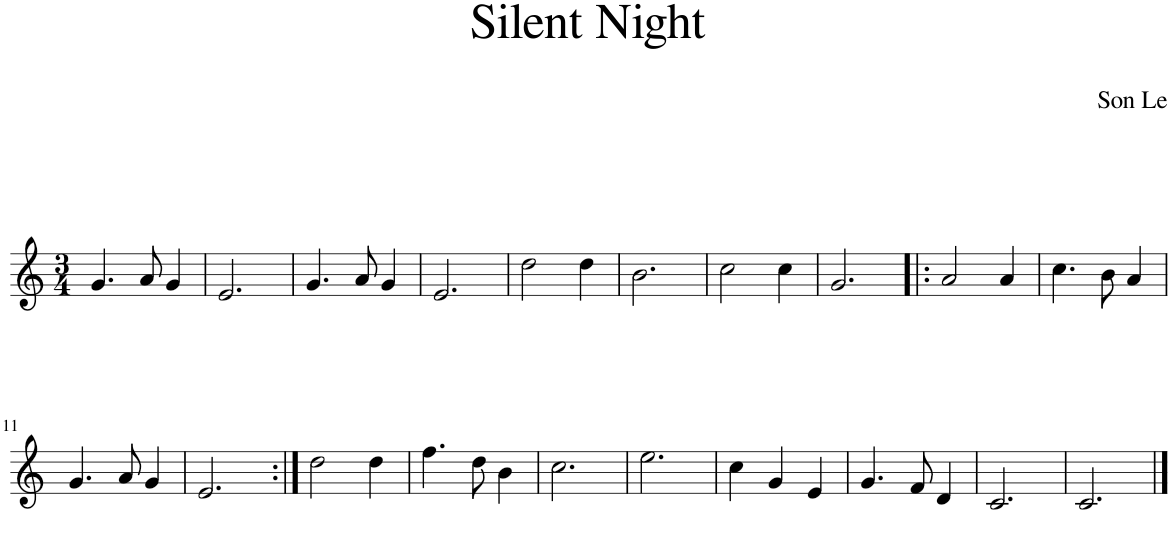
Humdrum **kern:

**kern
*part1
*staff1
*I"Piano
*I'Pno.
*clefG2
*k[]
*M3/4
=1
4.g/
8a/
4g/
=2
2.e/
=3
4.g/
8a/
4g/
=4
2.e/
=5
2dd\
4dd\
=6
2.b\
=7
2cc\
4cc\
=8
2.g/
=9!|:
2a/
4a/
=10
4.cc\
8b\
4a/
!!LO:LB:g=z
=11
4.g/
8a/
4g/
=12
2.e/
=13:|!
2dd\
4dd\
=14
4.ff\
8dd\
4b\
=15
2.cc\
=16
2.ee\
=17
4cc\
4g/
4e/
=18
4.g/
8f/
4d/
=19
2.c/
=20
2.c/
==
*-
